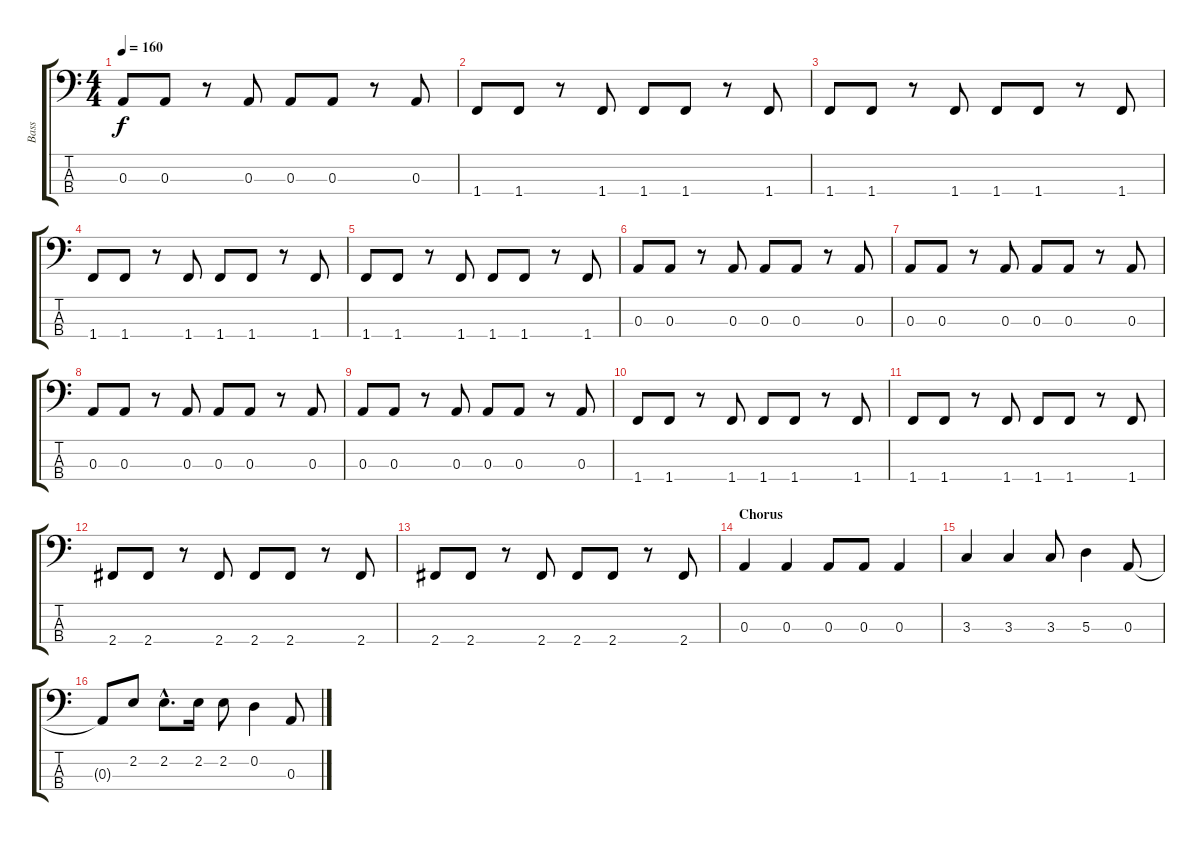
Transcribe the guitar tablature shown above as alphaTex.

\track ("Bass" "Bass") {instrument electricbassfinger}
\staff {score tabs}
\tuning (G2 D2 A1 E1) {hide}
\ts (4 4)
\tempo 160
\clef f4
\ks c
0.3.8{dy f} 0.3.8 r.8 0.3.8 0.3.8 0.3.8 r.8 0.3.8 |
1.4.8 1.4.8 r.8 1.4.8 1.4.8 1.4.8 r.8 1.4.8 |
1.4.8 1.4.8 r.8 1.4.8 1.4.8 1.4.8 r.8 1.4.8 |
1.4.8 1.4.8 r.8 1.4.8 1.4.8 1.4.8 r.8 1.4.8 |
1.4.8 1.4.8 r.8 1.4.8 1.4.8 1.4.8 r.8 1.4.8 |
0.3.8 0.3.8 r.8 0.3.8 0.3.8 0.3.8 r.8 0.3.8 |
0.3.8 0.3.8 r.8 0.3.8 0.3.8 0.3.8 r.8 0.3.8 |
0.3.8 0.3.8 r.8 0.3.8 0.3.8 0.3.8 r.8 0.3.8 |
0.3.8 0.3.8 r.8 0.3.8 0.3.8 0.3.8 r.8 0.3.8 |
1.4.8 1.4.8 r.8 1.4.8 1.4.8 1.4.8 r.8 1.4.8 |
1.4.8 1.4.8 r.8 1.4.8 1.4.8 1.4.8 r.8 1.4.8 |
2.4.8 2.4.8 r.8 2.4.8 2.4.8 2.4.8 r.8 2.4.8 |
2.4.8 2.4.8 r.8 2.4.8 2.4.8 2.4.8 r.8 2.4.8 |
\section ("" "Chorus")
0.3.4 0.3.4 0.3.8 0.3.8 0.3.4 |
3.3.4 3.3.4 3.3.8 5.3.4 0.3.8 |
0.3{t}.8 2.2.8 2.2{hac}.8{d} 2.2.16 2.2.8 0.2.4 0.3.8
